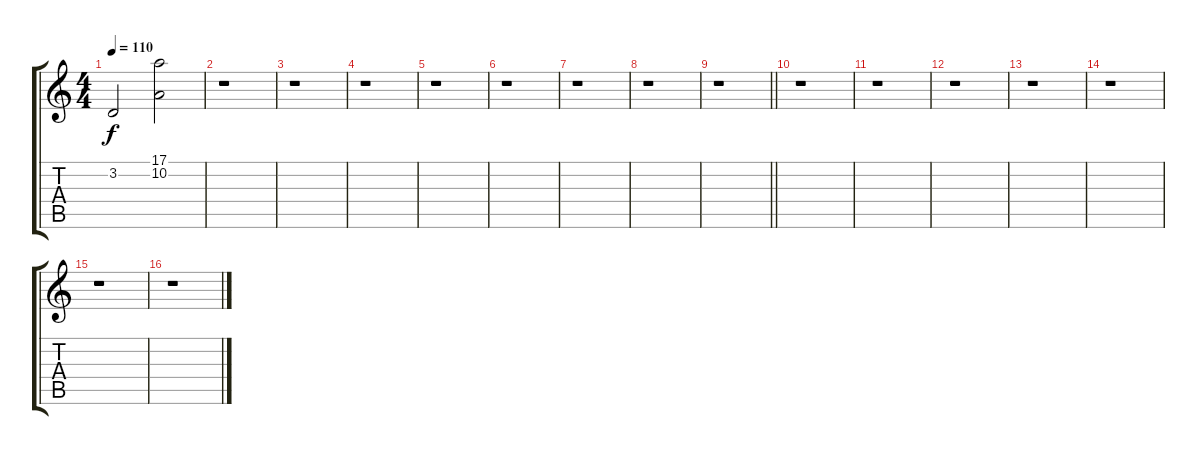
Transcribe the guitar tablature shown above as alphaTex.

\track "" {instrument synthstrings1}
\staff {score tabs}
\tuning (E4 B3 G3 D3 A2 E2) {hide}
\ts (4 4)
\tempo 110
\clef g2
\ks c
3.2.2{dy f} (17.1 10.2).2 |
r.1 |
r.1 |
r.1 |
r.1 |
r.1 |
r.1 |
r.1 |
\barLineRight lightlight
r.1 |
r.1 |
r.1 |
r.1 |
r.1 |
r.1 |
r.1 |
r.1
